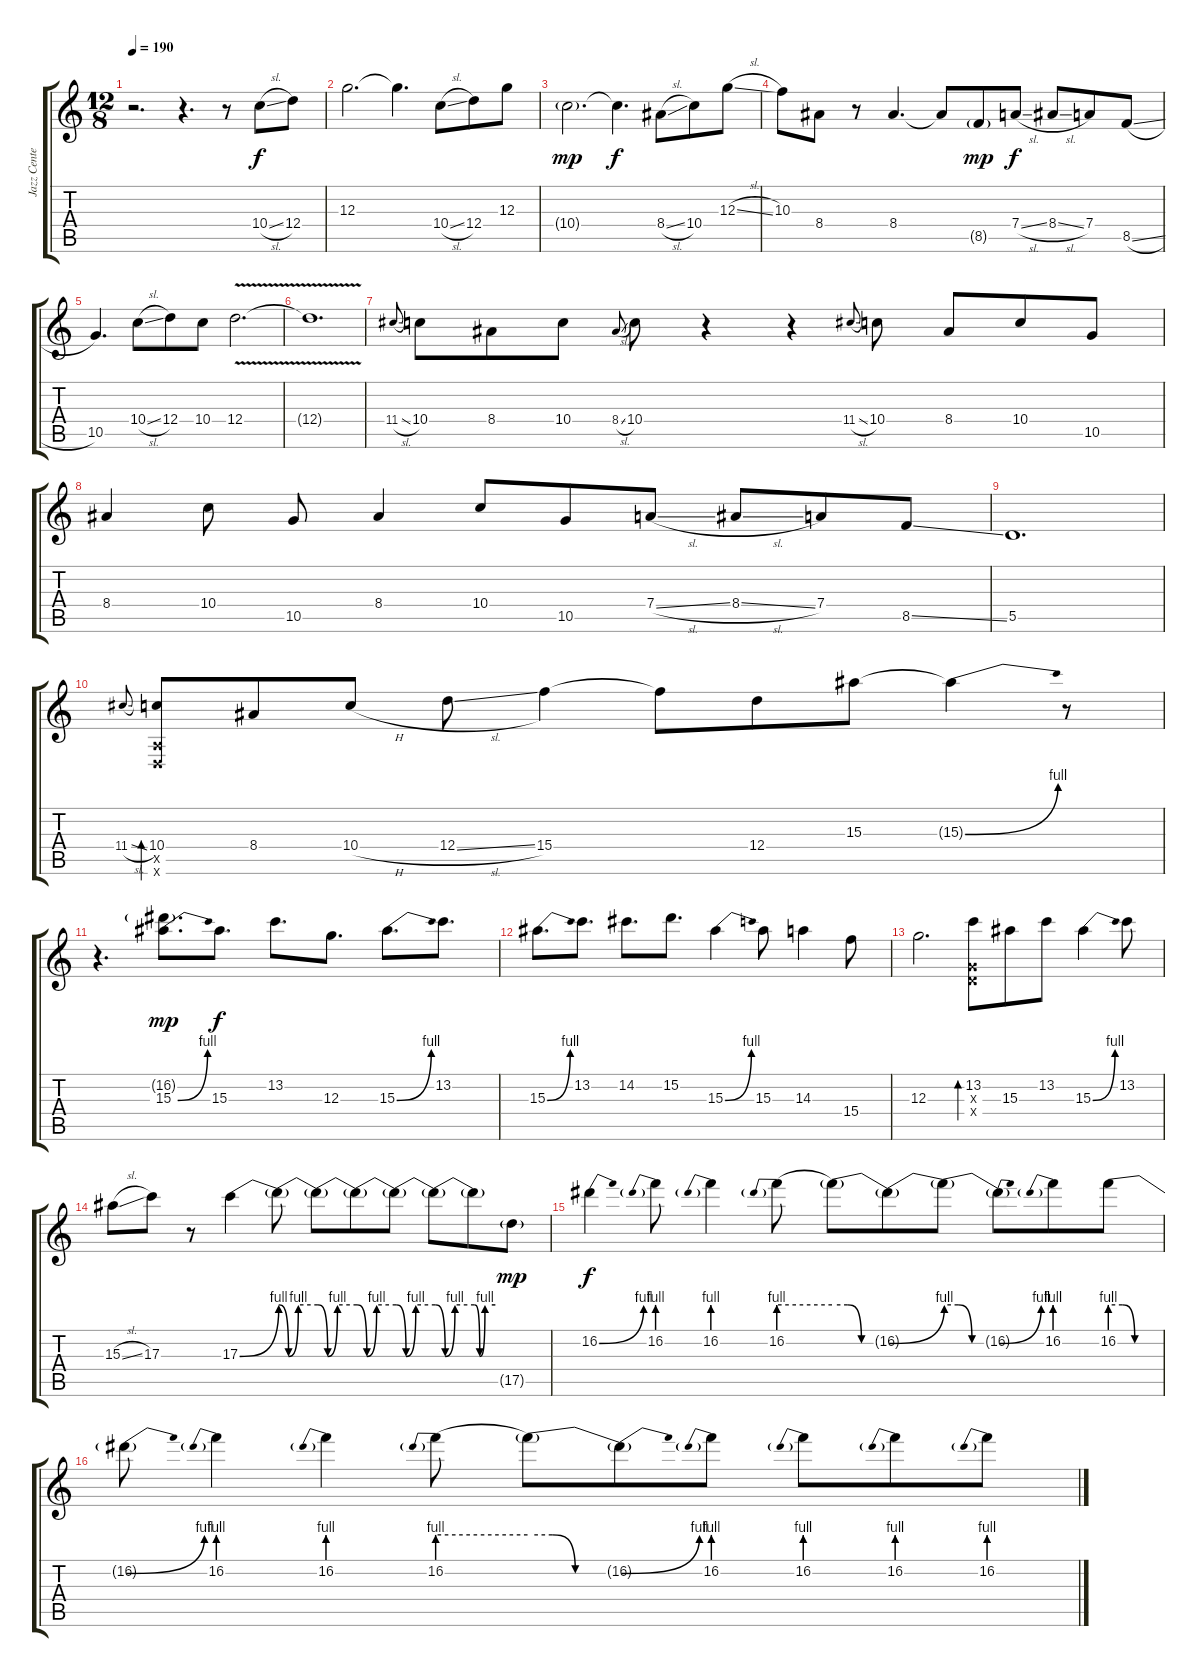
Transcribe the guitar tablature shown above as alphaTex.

\track ("Jazz Center" "Jazz Cente") {instrument electricguitarjazz}
\staff {score tabs}
\tuning (E4 B3 G3 D3 A2 D2) {hide}
\ts (12 8)
\tempo 190
\clef g2
\ks c
r.2{d dy f} r.4{d} r.8 10.4{sl}.8 12.4.8 |
12.3.2{d} 12.3{t}.4{d} 10.4{sl}.8 12.4.8 12.3.8 |
10.4{g}.2{d dy mp} 10.4{t}.4{d dy f} 8.4{sl}.8 10.4.8 12.3{sl}.8 |
10.3.8 8.4.8 r.8 8.4.4{d} 8.4{t}.8 8.5{g}.8{dy mp} 7.4{sl}.8{dy f} 8.4{sl}.8 7.4.8 8.5{sl}.8 |
10.5.4{d} 10.4{sl}.8 12.4.8 10.4.8 12.4{v}.2{d} |
12.4{t}.1{d} |
11.4{sl}.8{gr onbeat} 10.4.8 8.4.8 10.4.8 8.4{sl}.8{gr onbeat} 10.4.8 r.4 r.4 11.4{sl}.8{gr onbeat} 10.4.8 8.4.8 10.4.8 10.5.8 |
8.4.4 10.4.8 10.5.8 8.4.4 10.4.8 10.5.8 7.4{sl}.8 8.4{sl}.8 7.4.8 8.5{ss}.8 |
5.5.1{d} |
11.4{sl}.8{gr onbeat} (10.4 0.5{x} 0.6{x}).8{bd 240} 8.4.8 10.4{h}.8 12.4{sl}.8 15.4.4 15.4{t}.8 12.4.8 15.3.8 15.3{be (bend 0 0 60 4) t}.4 r.8 |
r.4{d} (16.2{g} 15.3{be (bend 0 0 60 4)}).8{d dy mp} 15.3.8{d dy f} 13.2.8{d} 12.3.8{d} 15.3{be (bend 0 0 60 4)}.8{d} 13.2.8{d} |
15.3{be (bend 0 0 60 4)}.8{d} 13.2.8{d} 14.2.8{d} 15.2.8{d} 15.3{be (bend 0 0 60 4)}.4 15.3.8 14.3.4 15.4.8 |
12.3.2{d} (13.2 0.3{x} 0.4{x}).8{bd 480} 15.3.8 13.2.8 15.3{be (bend 0 0 60 4)}.4 13.2.8 |
15.3{sl}.8 17.3.8 r.8 17.3{be (bend 0 0 60 4)}.4 17.3{be (custom 0 4 15 0 30 4 60 4) t}.8 17.3{be (custom 0 4 15 0 30 4 60 4) t}.8 17.3{be (custom 0 4 15 0 30 4 60 4) t}.8 17.3{be (custom 0 4 15 0 30 4 60 4) t}.8 17.3{be (custom 0 4 15 0 30 4 60 4) t}.8 17.3{be (custom 0 4 15 0 30 4 60 4) t}.8 17.5{g}.8{dy mp} |
16.2{be (bend 0 0 60 4)}.4{dy f} 16.2{be (prebend 0 4 60 4)}.8 16.2{be (prebend 0 4 60 4)}.4 16.2{be (prebend 0 4 60 4)}.8 16.2{be (custom 0 4 15 4 30 0 60 0) t}.8 16.2{be (bend 0 0 60 4) t}.8 16.2{be (custom 0 4 15 4 30 0 60 0) t}.8 16.2{be (bend 0 0 60 4) t}.8 16.2{be (prebend 0 4 60 4)}.8 16.2{be (custom 0 4 15 4 30 0 60 0)}.8 |
16.2{be (bend 0 0 60 4) t}.8 16.2{be (prebend 0 4 60 4)}.4 16.2{be (prebend 0 4 60 4)}.4 16.2{be (prebend 0 4 60 4)}.8 16.2{be (custom 0 4 15 4 30 0 60 0) t}.8 16.2{be (bend 0 0 60 4) t}.8 16.2{be (prebend 0 4 60 4)}.8 16.2{be (prebend 0 4 60 4)}.8 16.2{be (prebend 0 4 60 4)}.8 16.2{be (prebend 0 4 60 4)}.8
